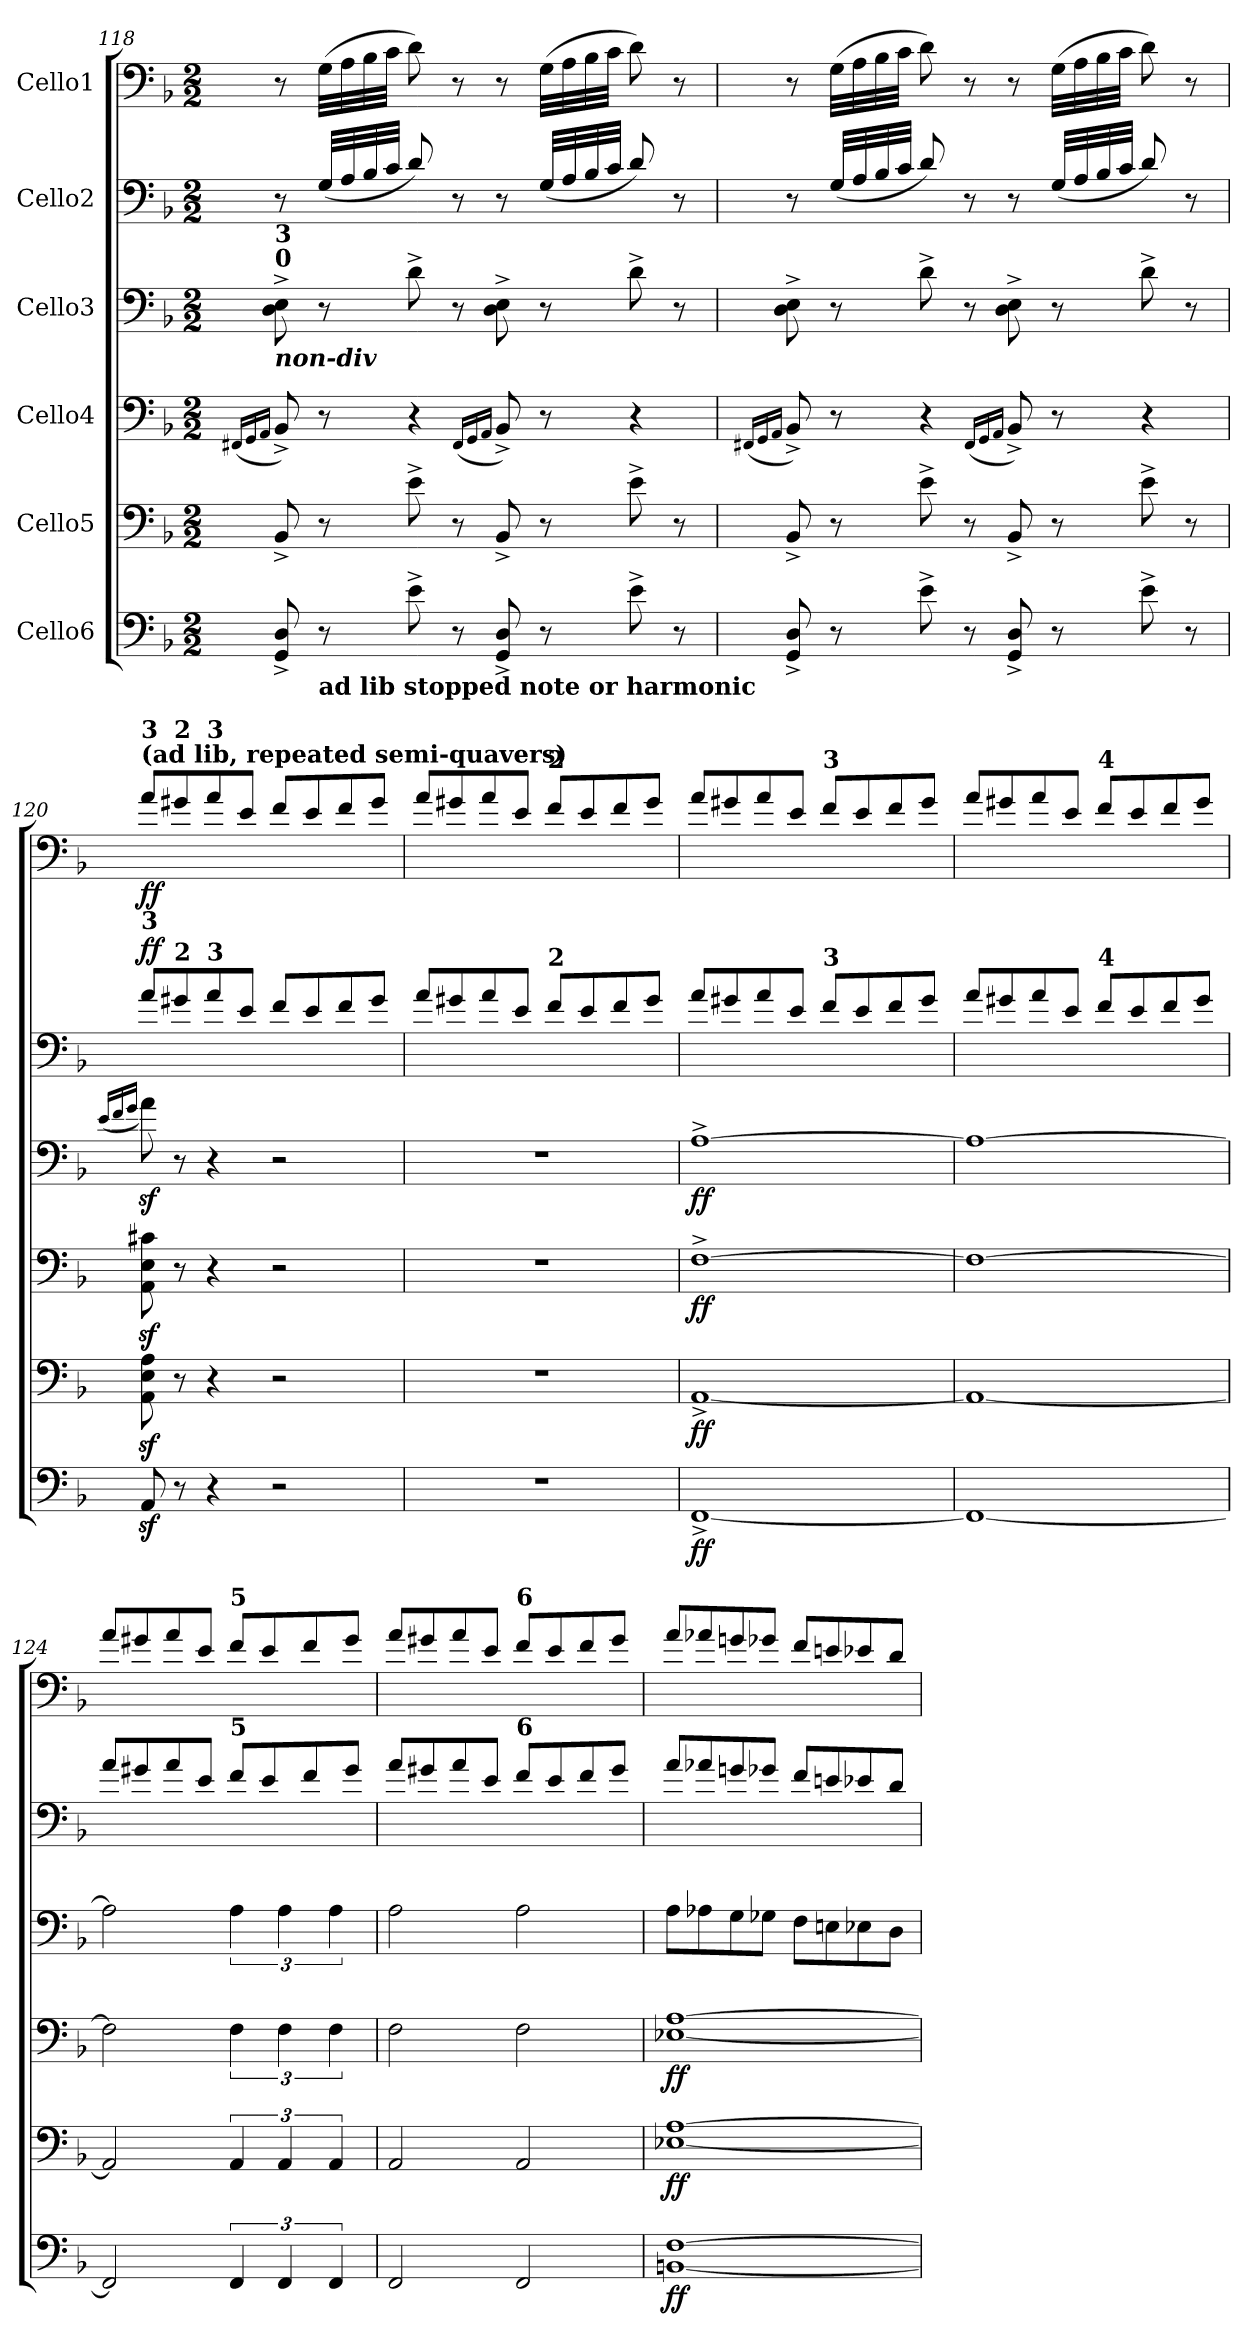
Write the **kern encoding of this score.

**kern	**dynam	**kern	**dynam	**kern	**dynam	**kern	**dynam	**kern	**dynam	**kern	**dynam
*part6	*part6	*part5	*part5	*part4	*part4	*part3	*part3	*part2	*part2	*part1	*part1
*staff6	*staff6	*staff5	*staff5	*staff4	*staff4	*staff3	*staff3	*staff2	*staff2	*staff1	*staff1
*I"Cello6	*	*I"Cello5	*	*I"Cello4	*	*I"Cello3	*	*I"Cello2	*	*I"Cello1	*
*clefF4	*	*clefF4	*	*clefF4	*	*clefF4	*	*clefF4	*	*clefF4	*
*k[b-]	*	*k[b-]	*	*k[b-]	*	*k[b-]	*	*k[b-]	*	*k[b-]	*
*F:	*	*F:	*	*F:	*	*F:	*	*F:	*	*F:	*
*M2/2	*	*M2/2	*	*M2/2	*	*M2/2	*	*M2/2	*	*M2/2	*
=118	=118	=118	=118	=118	=118	=118	=118	=118	=118	=118	=118
.	.	.	.	(16qFF#X/LL	.	.	.	.	.	.	.
.	.	.	.	16qGG/	.	.	.	.	.	.	.
.	.	.	.	16qAA/JJ	.	.	.	.	.	.	.
!	!	!	!	!	!	!LO:TX:a:B:t=0	!	!	!	!	!
!	!	!	!	!	!	!LO:TX:b:Bi:t=non-div	!	!	!	!	!
!	!	!	!	!	!	!LO:TX:a:B:t=3	!	!	!	!	!
8GG/^ 8D/^	.	8BB-^/	.	8BB-^/)	.	8D\^ 8E\^	.	8r	.	8r	.
!LO:TX:b:B:t=ad lib stopped note or harmonic	!	!	!	!	!	!	!	!	!	!	!
8r	.	8r	.	8r	.	8r	.	(32G/LLL	.	(32G\LLL	.
.	.	.	.	.	.	.	.	32A/	.	32A\	.
.	.	.	.	.	.	.	.	32B-/	.	32B-\	.
.	.	.	.	.	.	.	.	32c/JJJ	.	32c\JJJ	.
8e^\	.	8e^\	.	4r	.	8d^\	.	8d/)	.	8d\)	.
8r	.	8r	.	.	.	8r	.	8r	.	8r	.
.	.	.	.	(16qFF#/LL	.	.	.	.	.	.	.
.	.	.	.	16qGG/	.	.	.	.	.	.	.
.	.	.	.	16qAA/JJ	.	.	.	.	.	.	.
8GG/^ 8D/^	.	8BB-^/	.	8BB-^/)	.	8D\^ 8E\^	.	8r	.	8r	.
8r	.	8r	.	8r	.	8r	.	(32G/LLL	.	(32G\LLL	.
.	.	.	.	.	.	.	.	32A/	.	32A\	.
.	.	.	.	.	.	.	.	32B-/	.	32B-\	.
.	.	.	.	.	.	.	.	32c/JJJ	.	32c\JJJ	.
8e^\	.	8e^\	.	4r	.	8d^\	.	8d/)	.	8d\)	.
8r	.	8r	.	.	.	8r	.	8r	.	8r	.
!!LO:LB:g=z
=119	=119	=119	=119	=119	=119	=119	=119	=119	=119	=119	=119
.	.	.	.	(16qFF#X/LL	.	.	.	.	.	.	.
.	.	.	.	16qGG/	.	.	.	.	.	.	.
.	.	.	.	16qAA/JJ	.	.	.	.	.	.	.
8GG/^ 8D/^	.	8BB-^/	.	8BB-^/)	.	8D\^ 8E\^	.	8r	.	8r	.
8r	.	8r	.	8r	.	8r	.	(32G/LLL	.	(32G\LLL	.
.	.	.	.	.	.	.	.	32A/	.	32A\	.
.	.	.	.	.	.	.	.	32B-/	.	32B-\	.
.	.	.	.	.	.	.	.	32c/JJJ	.	32c\JJJ	.
8e^\	.	8e^\	.	4r	.	8d^\	.	8d/)	.	8d\)	.
8r	.	8r	.	.	.	8r	.	8r	.	8r	.
.	.	.	.	(16qFF#/LL	.	.	.	.	.	.	.
.	.	.	.	16qGG/	.	.	.	.	.	.	.
.	.	.	.	16qAA/JJ	.	.	.	.	.	.	.
8GG/^ 8D/^	.	8BB-^/	.	8BB-^/)	.	8D\^ 8E\^	.	8r	.	8r	.
8r	.	8r	.	8r	.	8r	.	(32G/LLL	.	(32G\LLL	.
.	.	.	.	.	.	.	.	32A/	.	32A\	.
.	.	.	.	.	.	.	.	32B-/	.	32B-\	.
.	.	.	.	.	.	.	.	32c/JJJ	.	32c\JJJ	.
8e^\	.	8e^\	.	4r	.	8d^\	.	8d/)	.	8d\)	.
8r	.	8r	.	.	.	8r	.	8r	.	8r	.
=120	=120	=120	=120	=120	=120	=120	=120	=120	=120	=120	=120
.	.	.	.	.	.	(16qe/LL	.	.	.	.	.
.	.	.	.	.	.	16qf/	.	.	.	.	.
.	.	.	.	.	.	16qg/JJ	.	.	.	.	.
*	*	*	*	*	*	*	*	*clefG2	*	*clefG2	*
!	!	!	!	!	!	!	!	!	!	!LO:TX:a:B:t=(ad lib, repeated semi-quavers)	!
!	!	!	!	!	!	!	!	!	!	!LO:TX:a:B:t=3	!
!	!	!	!	!	!	!	!	!LO:TX:a:B:t=3	!	!	!
!	!	!	!	!	!	!	!	!	!LO:DY:a	!	!LO:DY:b
8AAz</	.	8AA\z< 8E\z< 8A\z<	.	8AA\z< 8E\z< 8c#X\z<	.	8az<\)	.	8a/L	ff	8a/L	ff
!	!	!	!	!	!	!	!	!	!	!LO:TX:a:B:t=2	!
!	!	!	!	!	!	!	!	!LO:TX:a:B:t=2	!	!	!
8r	.	8r	.	8r	.	8r	.	8g#X/	.	8g#X/	.
!	!	!	!	!	!	!	!	!	!	!LO:TX:a:B:t=3	!
!	!	!	!	!	!	!	!	!LO:TX:a:B:t=3	!	!	!
4r	.	4r	.	4r	.	4r	.	8a/	.	8a/	.
.	.	.	.	.	.	.	.	8e/J	.	8e/J	.
2r	.	2r	.	2r	.	2r	.	8f/L	.	8f/L	.
.	.	.	.	.	.	.	.	8e/	.	8e/	.
.	.	.	.	.	.	.	.	8f/	.	8f/	.
.	.	.	.	.	.	.	.	8g#/J	.	8g#/J	.
=121	=121	=121	=121	=121	=121	=121	=121	=121	=121	=121	=121
1r	.	1r	.	1r	.	1r	.	8a/L	.	8a/L	.
.	.	.	.	.	.	.	.	8g#X/	.	8g#X/	.
.	.	.	.	.	.	.	.	8a/	.	8a/	.
.	.	.	.	.	.	.	.	8e/J	.	8e/J	.
!	!	!	!	!	!	!	!	!	!	!LO:TX:a:B:t=2	!
!	!	!	!	!	!	!	!	!LO:TX:a:B:t=2	!	!	!
.	.	.	.	.	.	.	.	8f/L	.	8f/L	.
.	.	.	.	.	.	.	.	8e/	.	8e/	.
.	.	.	.	.	.	.	.	8f/	.	8f/	.
.	.	.	.	.	.	.	.	8g#/J	.	8g#/J	.
=122	=122	=122	=122	=122	=122	=122	=122	=122	=122	=122	=122
!	!LO:DY:b	!	!LO:DY:b	!	!LO:DY:b	!	!LO:DY:b	!	!	!	!
[1FF^	ff	[1AA^	ff	[1F^	ff	[1A^	ff	8a/L	.	8a/L	.
.	.	.	.	.	.	.	.	8g#X/	.	8g#X/	.
.	.	.	.	.	.	.	.	8a/	.	8a/	.
.	.	.	.	.	.	.	.	8e/J	.	8e/J	.
!	!	!	!	!	!	!	!	!	!	!LO:TX:a:B:t=3	!
!	!	!	!	!	!	!	!	!LO:TX:a:B:t=3	!	!	!
.	.	.	.	.	.	.	.	8f/L	.	8f/L	.
.	.	.	.	.	.	.	.	8e/	.	8e/	.
.	.	.	.	.	.	.	.	8f/	.	8f/	.
.	.	.	.	.	.	.	.	8g#/J	.	8g#/J	.
!!LO:PB:g=z
=123	=123	=123	=123	=123	=123	=123	=123	=123	=123	=123	=123
1FF_	.	1AA_	.	1F_	.	1A_	.	8a/L	.	8a/L	.
.	.	.	.	.	.	.	.	8g#X/	.	8g#X/	.
.	.	.	.	.	.	.	.	8a/	.	8a/	.
.	.	.	.	.	.	.	.	8e/J	.	8e/J	.
!	!	!	!	!	!	!	!	!	!	!LO:TX:a:B:t=4	!
!	!	!	!	!	!	!	!	!LO:TX:a:B:t=4	!	!	!
.	.	.	.	.	.	.	.	8f/L	.	8f/L	.
.	.	.	.	.	.	.	.	8e/	.	8e/	.
.	.	.	.	.	.	.	.	8f/	.	8f/	.
.	.	.	.	.	.	.	.	8g#/J	.	8g#/J	.
=124	=124	=124	=124	=124	=124	=124	=124	=124	=124	=124	=124
2FF/]	.	2AA/]	.	2F\]	.	2A\]	.	8a/L	.	8a/L	.
.	.	.	.	.	.	.	.	8g#X/	.	8g#X/	.
.	.	.	.	.	.	.	.	8a/	.	8a/	.
.	.	.	.	.	.	.	.	8e/J	.	8e/J	.
!	!	!	!	!	!	!	!	!	!	!LO:TX:a:B:t=5	!
!	!	!	!	!	!	!	!	!LO:TX:a:B:t=5	!	!	!
6FF/	.	6AA/	.	6F\	.	6A\	.	8f/L	.	8f/L	.
.	.	.	.	.	.	.	.	8e/	.	8e/	.
6FF/	.	6AA/	.	6F\	.	6A\	.	.	.	.	.
.	.	.	.	.	.	.	.	8f/	.	8f/	.
6FF/	.	6AA/	.	6F\	.	6A\	.	.	.	.	.
.	.	.	.	.	.	.	.	8g#/J	.	8g#/J	.
=125	=125	=125	=125	=125	=125	=125	=125	=125	=125	=125	=125
2FF/	.	2AA/	.	2F\	.	2A\	.	8a/L	.	8a/L	.
.	.	.	.	.	.	.	.	8g#X/	.	8g#X/	.
.	.	.	.	.	.	.	.	8a/	.	8a/	.
.	.	.	.	.	.	.	.	8e/J	.	8e/J	.
!	!	!	!	!	!	!	!	!	!	!LO:TX:a:B:t=6	!
!	!	!	!	!	!	!	!	!LO:TX:a:B:t=6	!	!	!
2FF/	.	2AA/	.	2F\	.	2A\	.	8f/L	.	8f/L	.
.	.	.	.	.	.	.	.	8e/	.	8e/	.
.	.	.	.	.	.	.	.	8f/	.	8f/	.
.	.	.	.	.	.	.	.	8g#/J	.	8g#/J	.
=126	=126	=126	=126	=126	=126	=126	=126	=126	=126	=126	=126
!	!LO:DY:b	!	!LO:DY:b	!	!LO:DY:b	!	!	!	!	!	!
[1BBn [1F	ff	[1E-X [1A	ff	[1E-X [1A	ff	8A\L	.	8a/L	.	8a/L	.
.	.	.	.	.	.	8A-X\	.	8a-X/	.	8a-X/	.
.	.	.	.	.	.	8G\	.	8gn/	.	8gn/	.
.	.	.	.	.	.	8G-X\J	.	8g-X/J	.	8g-X/J	.
.	.	.	.	.	.	8F\L	.	8f/L	.	8f/L	.
.	.	.	.	.	.	8En\	.	8en/	.	8en/	.
.	.	.	.	.	.	8E-X\	.	8e-X/	.	8e-X/	.
.	.	.	.	.	.	8D\J	.	8d/J	.	8d/J	.
=	=	=	=	=	=	=	=	=	=	=	=
*-	*-	*-	*-	*-	*-	*-	*-	*-	*-	*-	*-
